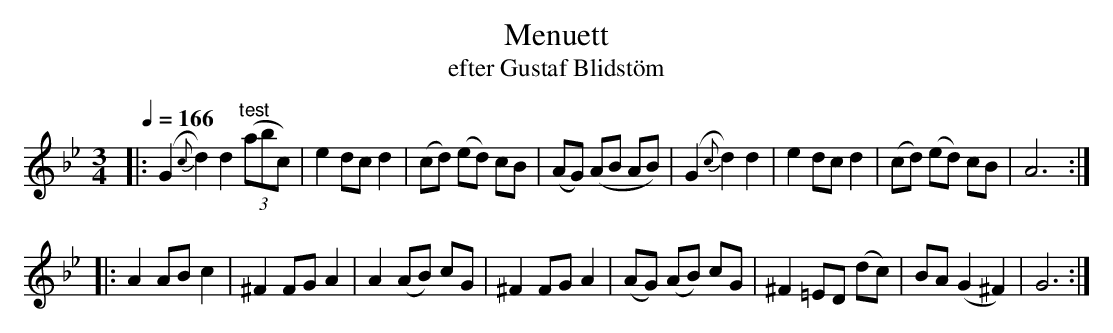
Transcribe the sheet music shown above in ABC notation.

X:1
T:Menuett
T:efter Gustaf Blidstöm
M:3/4
K:Gm
L:1/8
Q:1/4 = 166
|:(G2 {c}d2) d2 "^test"((3abc)| e2 dc d2| (cd) (ed) cB |(AG) (AB AB)| (G2 {c}d2) d2 | e2 dc d2| (cd) (ed) cB | A6 :|
|: A2 AB c2| ^F2 FG A2| A2 (AB) cG | ^F2 FG A2| (AG) (AB) cG | ^F2 =ED (dc) | BA (G2 ^F2) | G6 :|
